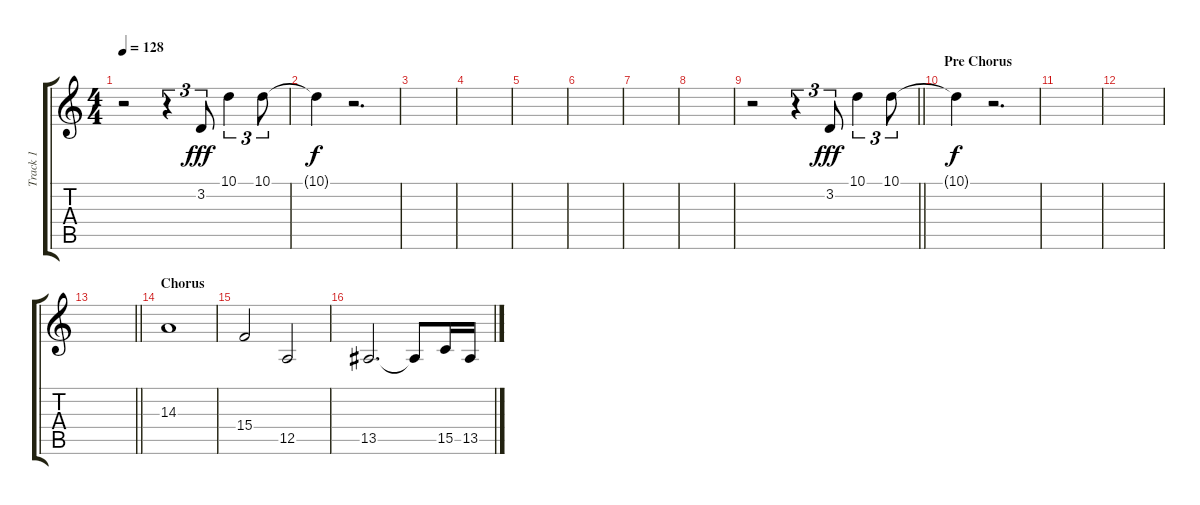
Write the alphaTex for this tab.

\track ("Track 1" "Track 1") {instrument pad3polysynth}
\staff {score tabs}
\tuning (E4 B3 G3 D3 A2 D2) {hide}
\ts (4 4)
\tempo 128
\clef g2
\ks c
r.2{dy f} r.4{tu (3 2)} 3.2.8{tu (3 2) dy fff} 10.1.4{tu (3 2)} 10.1.8{tu (3 2)} |
10.1{t}.4{dy f} r.2{d} |
|
|
|
|
|
|
\barLineRight lightlight
r.2 r.4{tu (3 2)} 3.2.8{tu (3 2) dy fff} 10.1.4{tu (3 2)} 10.1.8{tu (3 2)} |
\section ("" "Pre Chorus")
10.1{t}.4{dy f} r.2{d} |
|
|
\barLineRight lightlight
|
\section ("" "Chorus")
14.3.1 |
15.4.2 12.5.2 |
13.5.2{d} 13.5{t}.8 15.5.16 13.5.16
